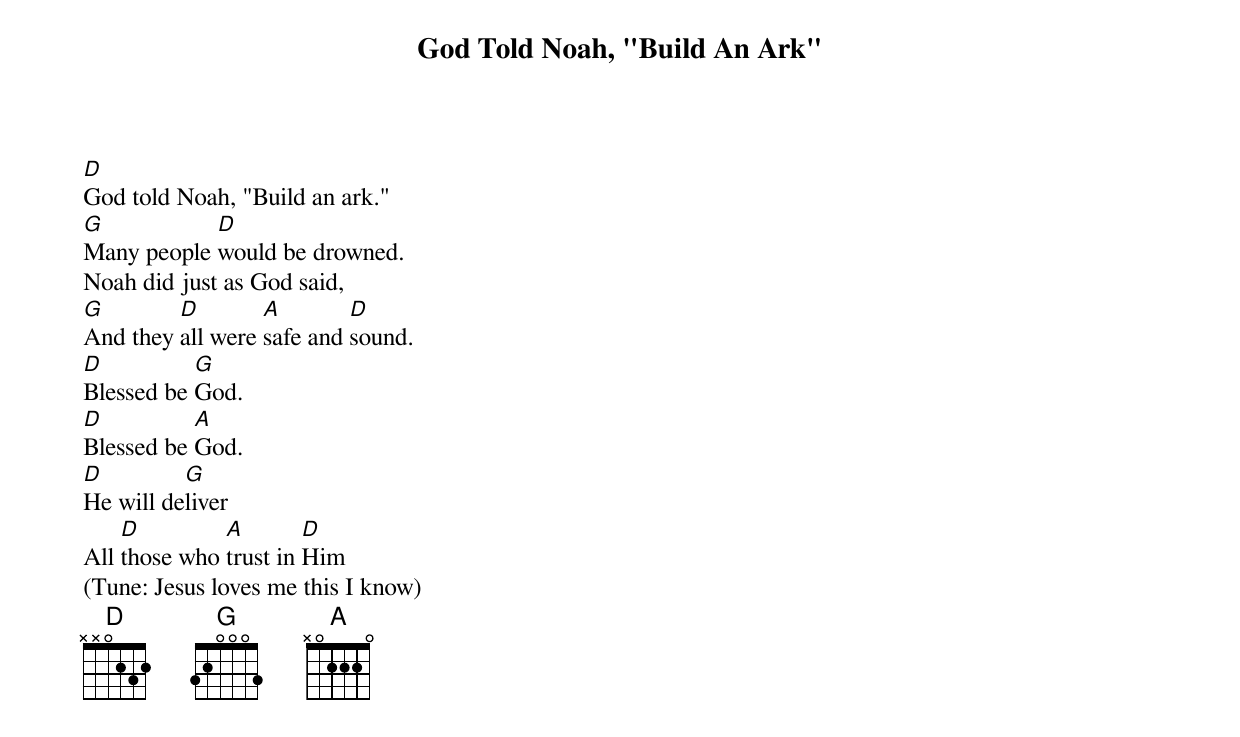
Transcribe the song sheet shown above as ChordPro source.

{title: God Told Noah, "Build An Ark"}


[D]God told Noah, "Build an ark."
[G]Many people [D]would be drowned.
Noah did just as God said,
[G]And they [D]all were [A]safe and [D]sound.
[D]Blessed be [G]God.
[D]Blessed be [A]God.
[D]He will de[G]liver
All [D]those who [A]trust in [D]Him
(Tune: Jesus loves me this I know)
